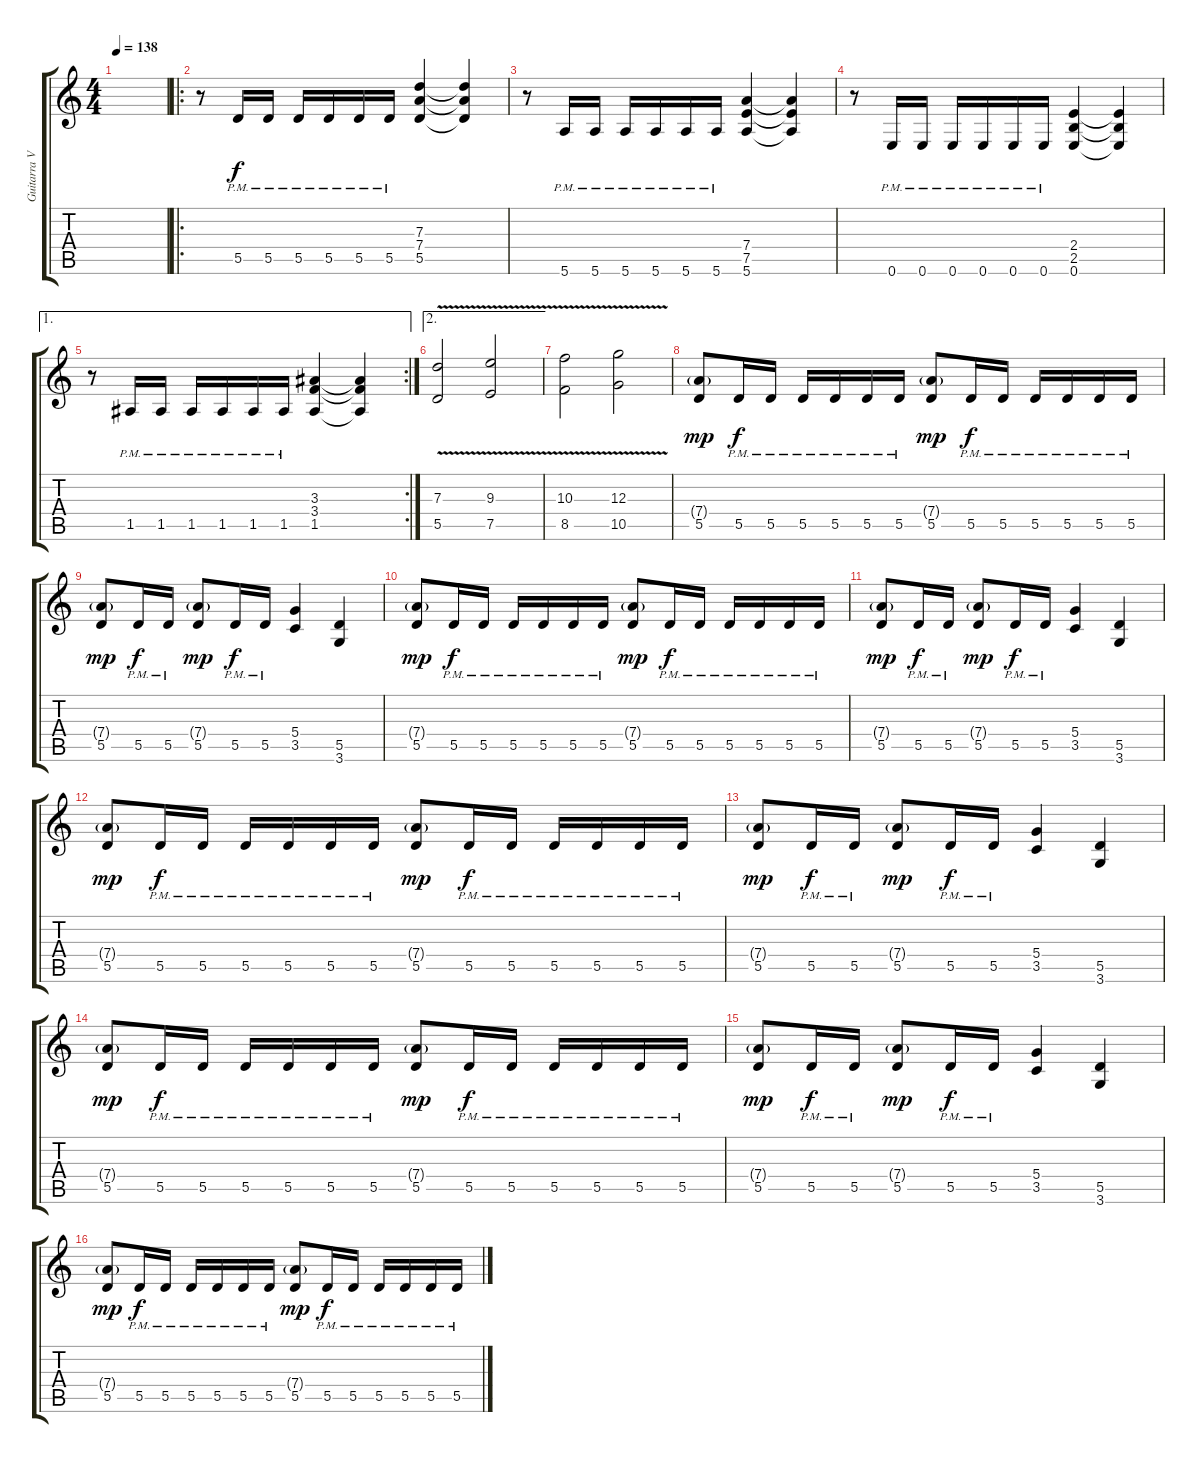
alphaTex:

\track ("Guitarra V (Dist. Rítmica)" "Guitarra V") {instrument distortionguitar}
\staff {score tabs}
\tuning (E4 B3 G3 D3 A2 E2) {hide}
\ts (4 4)
\tempo 138
\clef g2
\ks c
|
\ro
r.8 5.5{pm}.16 5.5{pm}.16 5.5{pm}.16 5.5{pm}.16 5.5{pm}.16 5.5{pm}.16 (7.3 7.4 5.5).4 (7.3{t} 7.4{t} 5.5{t}).4 |
r.8 5.6{pm}.16 5.6{pm}.16 5.6{pm}.16 5.6{pm}.16 5.6{pm}.16 5.6{pm}.16 (7.4 7.5 5.6).4 (7.4{t} 7.5{t} 5.6{t}).4 |
r.8 0.6{pm}.16 0.6{pm}.16 0.6{pm}.16 0.6{pm}.16 0.6{pm}.16 0.6{pm}.16 (2.4 2.5 0.6).4 (2.4{t} 2.5{t} 0.6{t}).4 |
\ae 1
\rc 2
r.8 1.5{pm}.16 1.5{pm}.16 1.5{pm}.16 1.5{pm}.16 1.5{pm}.16 1.5{pm}.16 (3.3 3.4 1.5).4 (3.3{t} 3.4{t} 1.5{t}).4 |
\ae 2
(7.3{v} 5.5{v}).2 (9.3{v} 7.5{v}).2 |
(10.3{v} 8.5{v}).2 (12.3{v} 10.5{v}).2 |
(7.4{g} 5.5).8{dy mp} 5.5{pm}.16{dy f} 5.5{pm}.16 5.5{pm}.16 5.5{pm}.16 5.5{pm}.16 5.5{pm}.16 (7.4{g} 5.5).8{dy mp} 5.5{pm}.16{dy f} 5.5{pm}.16 5.5{pm}.16 5.5{pm}.16 5.5{pm}.16 5.5{pm}.16 |
(7.4{g} 5.5).8{dy mp} 5.5{pm}.16{dy f} 5.5{pm}.16 (7.4{g} 5.5).8{dy mp} 5.5{pm}.16{dy f} 5.5{pm}.16 (5.4 3.5).4 (5.5 3.6).4 |
(7.4{g} 5.5).8{dy mp} 5.5{pm}.16{dy f} 5.5{pm}.16 5.5{pm}.16 5.5{pm}.16 5.5{pm}.16 5.5{pm}.16 (7.4{g} 5.5).8{dy mp} 5.5{pm}.16{dy f} 5.5{pm}.16 5.5{pm}.16 5.5{pm}.16 5.5{pm}.16 5.5{pm}.16 |
(7.4{g} 5.5).8{dy mp} 5.5{pm}.16{dy f} 5.5{pm}.16 (7.4{g} 5.5).8{dy mp} 5.5{pm}.16{dy f} 5.5{pm}.16 (5.4 3.5).4 (5.5 3.6).4 |
(7.4{g} 5.5).8{dy mp} 5.5{pm}.16{dy f} 5.5{pm}.16 5.5{pm}.16 5.5{pm}.16 5.5{pm}.16 5.5{pm}.16 (7.4{g} 5.5).8{dy mp} 5.5{pm}.16{dy f} 5.5{pm}.16 5.5{pm}.16 5.5{pm}.16 5.5{pm}.16 5.5{pm}.16 |
(7.4{g} 5.5).8{dy mp} 5.5{pm}.16{dy f} 5.5{pm}.16 (7.4{g} 5.5).8{dy mp} 5.5{pm}.16{dy f} 5.5{pm}.16 (5.4 3.5).4 (5.5 3.6).4 |
(7.4{g} 5.5).8{dy mp} 5.5{pm}.16{dy f} 5.5{pm}.16 5.5{pm}.16 5.5{pm}.16 5.5{pm}.16 5.5{pm}.16 (7.4{g} 5.5).8{dy mp} 5.5{pm}.16{dy f} 5.5{pm}.16 5.5{pm}.16 5.5{pm}.16 5.5{pm}.16 5.5{pm}.16 |
(7.4{g} 5.5).8{dy mp} 5.5{pm}.16{dy f} 5.5{pm}.16 (7.4{g} 5.5).8{dy mp} 5.5{pm}.16{dy f} 5.5{pm}.16 (5.4 3.5).4 (5.5 3.6).4 |
(7.4{g} 5.5).8{dy mp} 5.5{pm}.16{dy f} 5.5{pm}.16 5.5{pm}.16 5.5{pm}.16 5.5{pm}.16 5.5{pm}.16 (7.4{g} 5.5).8{dy mp} 5.5{pm}.16{dy f} 5.5{pm}.16 5.5{pm}.16 5.5{pm}.16 5.5{pm}.16 5.5{pm}.16
